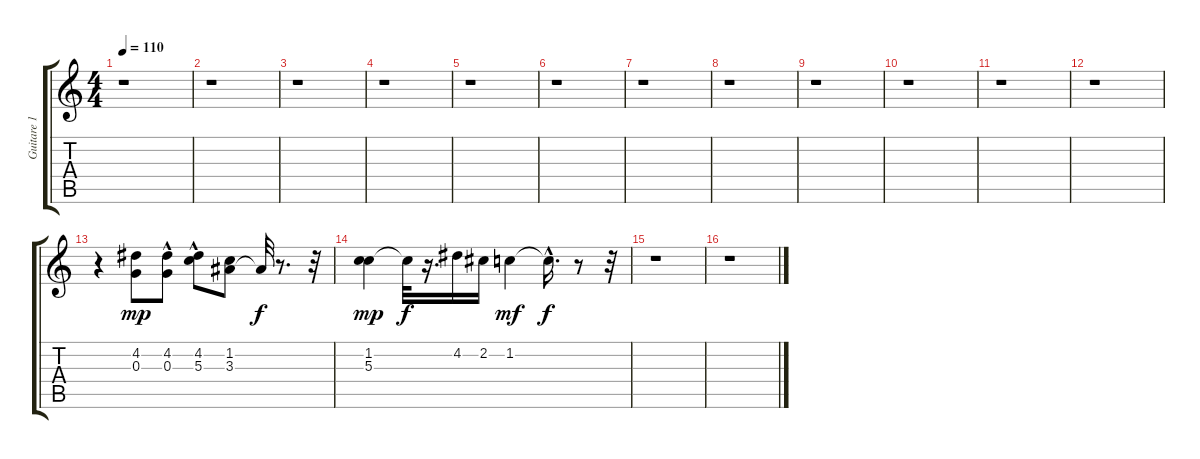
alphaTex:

\track ("Guitare 1" "Guitare 1") {instrument acousticguitarsteel}
\staff {score tabs}
\tuning (E4 B3 G3 D3 A2 E2) {hide}
\ts (4 4)
\tempo 110
\clef g2
\ks c
r.1{dy f} |
r.1 |
r.1 |
r.1 |
r.1 |
r.1 |
r.1 |
r.1 |
r.1 |
r.1 |
r.1 |
r.1 |
r.4 (4.2 0.3).8{dy mp} (4.2 0.3{hac}).8 (4.2 5.3{hac}).8 (1.2 3.3).8 3.3{t}.32{dy f} r.8{d} r.32 |
(1.2 5.3).4{dy mp} 1.2{t}.32{dy f} r.16{d} 4.2.16 2.2.16 1.2.4{dy mf} 1.2{hac t}.16{d dy f} r.8 r.32 |
r.1 |
r.1
